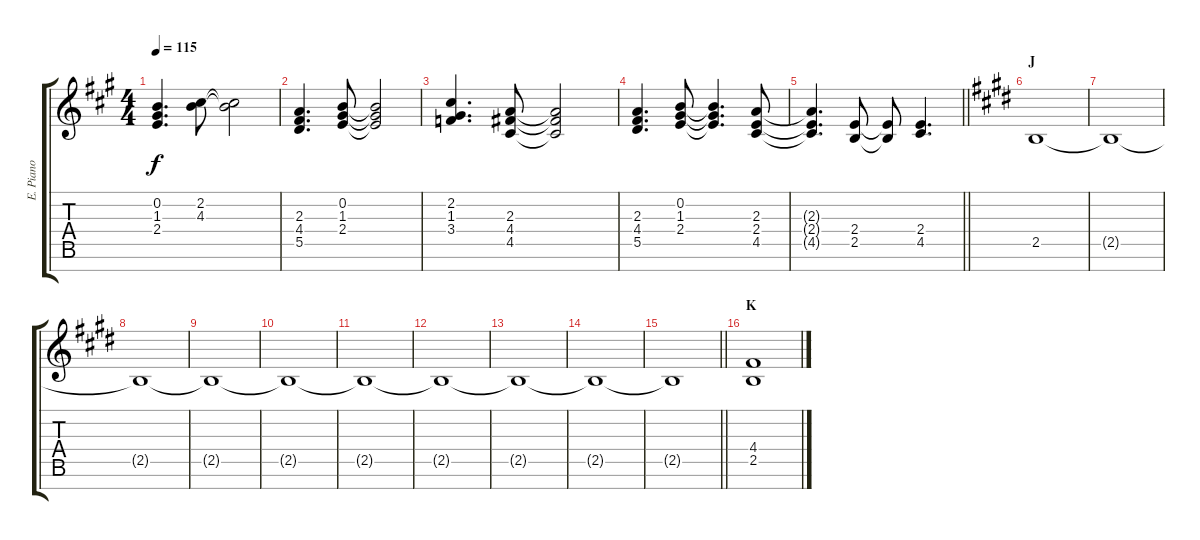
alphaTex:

\track ("E. Piano" "E. Piano") {instrument electricpiano1}
\staff {score tabs}
\tuning (E5 B4 G4 D4 A3 E3 B2) {hide}
\ts (4 4)
\tempo 115
\clef g2
\ks a
(0.2{t} 1.3{t} 2.4{t}).4{d dy f} (2.2 4.3).8 (2.2{t} 4.3{t}).2 |
(2.3 4.4 5.5).4{d} (0.2 1.3 2.4).8 (0.2{t} 1.3{t} 2.4{t}).2 |
(2.2 1.3 3.4).4{d} (2.3 4.4 4.5).8 (2.3{t} 4.4{t} 4.5{t}).2 |
(2.3 4.4 5.5).4{d} (0.2 1.3 2.4).8 (0.2{t} 1.3{t} 2.4{t}).4{d} (2.3 2.4 4.5).8 |
\barLineRight lightlight
(2.3{t} 2.4{t} 4.5{t}).4{d} (2.4 2.5).8 (2.4{t} 2.5{t}).8 (2.4 4.5).4{d} |
\section ("" "J")
\ks e
2.5.1 |
2.5{t}.1 |
2.5{t}.1 |
2.5{t}.1 |
2.5{t}.1 |
2.5{t}.1 |
2.5{t}.1 |
2.5{t}.1 |
2.5{t}.1 |
\barLineRight lightlight
2.5{t}.1 |
\section ("" "K")
(4.4 2.5).1
